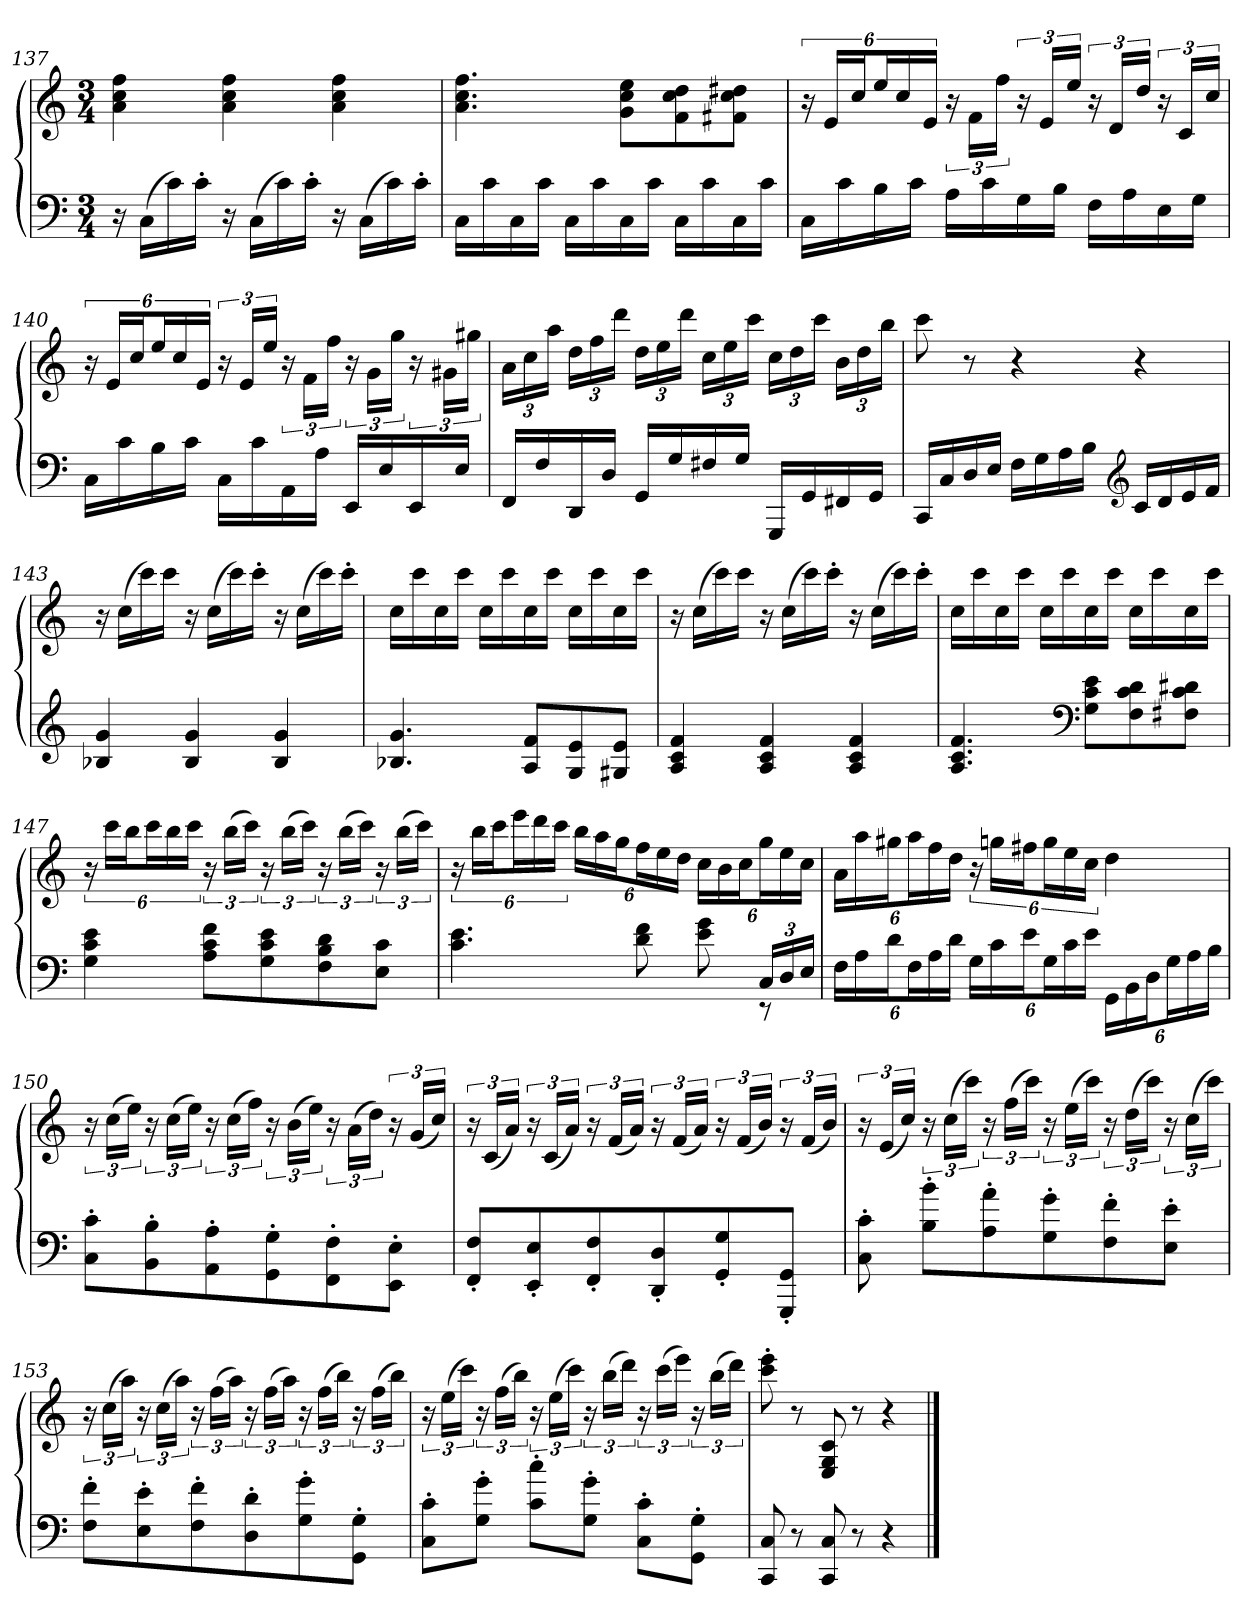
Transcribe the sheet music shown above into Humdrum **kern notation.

**kern	**kern
*part1	*part1
*staff2	*staff1
*clefF4	*clefG2
*k[]	*k[]
*M3/4	*M3/4
=137	=137
16r	4a 4cc 4ff
(16CLL	.
16c)	.
16c'JJ	.
16r	4a 4cc 4ff
(16CLL	.
16c)	.
16c'JJ	.
16r	4a 4cc 4ff
(16CLL	.
16c)	.
16c'JJ	.
=138	=138
16CLL	4.a 4.cc 4.ff
16c	.
16C	.
16cJJ	.
16CLL	.
16c	.
16C	8g 8cc 8eeL
16cJJ	.
16CLL	8f 8cc 8dd
16c	.
16C	8f#X 8cc 8dd#XJ
16cJJ	.
=139	=139
16CLL	24r
.	24eLL
16c	.
.	24ccJ
16B	24eeL
.	24cc
16cJJ	.
.	24eJJ
16ALL	24r
.	24fLL
16c	.
.	24ffJJ
16G	24r
.	24eLL
16BJJ	.
.	24eeJJ
16FLL	24r
.	24dLL
16A	.
.	24ddJJ
16E	24r
.	24cLL
16GJJ	.
.	24ccJJ
=140	=140
16CLL	24r
.	24eLL
16c	.
.	24ccJ
16B	24eeL
.	24cc
16cJJ	.
.	24eJJ
16CLL	24r
.	24eLL
16c	.
.	24eeJJ
16AA	24r
.	24fLL
16AJJ	.
.	24ffJJ
16EELL	24r
.	24gLL
16E	.
.	24ggJJ
16EE	24r
.	24g#XLL
16EJJ	.
.	24gg#XJJ
=141	=141
16FFLL	24aLL
.	24cc
16F	.
.	24aaJJ
16DD	24ddLL
.	24ff
16DJJ	.
.	24dddJJ
16GGLL	24ddLL
.	24ee
16G	.
.	24dddJJ
16F#X	24ccLL
.	24ee
16GJJ	.
.	24cccJJ
16GGGLL	24ccLL
.	24dd
16GG	.
.	24cccJJ
16FF#X	24bLL
.	24dd
16GGJJ	.
.	24bbJJ
=142	=142
16CCLL	8ccc
16C	.
16D	8r
16EJJ	.
16FLL	4r
16G	.
16A	.
16BJJ	.
*clefG2	*
16cLL	4r
16d	.
16e	.
16fJJ	.
=143	=143
4B-X 4g	16r
.	(16ccLL
.	16ccc)
.	16cccJJ
4B- 4g	16r
.	(16ccLL
.	16ccc)
.	16ccc'JJ
4B- 4g	16r
.	(16ccLL
.	16ccc)
.	16ccc'JJ
=144	=144
4.B-X 4.g	16ccLL
.	16ccc
.	16cc
.	16cccJJ
.	16ccLL
.	16ccc
8A 8fL	16cc
.	16cccJJ
8G 8e	16ccLL
.	16ccc
8G#X 8eJ	16cc
.	16cccJJ
=145	=145
4A 4c 4f	16r
.	(16ccLL
.	16ccc)
.	16cccJJ
4A 4c 4f	16r
.	(16ccLL
.	16ccc)
.	16ccc'JJ
4A 4c 4f	16r
.	(16ccLL
.	16ccc)
.	16ccc'JJ
=146	=146
4.A 4.c 4.f	16ccLL
.	16ccc
.	16cc
.	16cccJJ
.	16ccLL
.	16ccc
*clefF4	*
8G 8c 8eL	16cc
.	16cccJJ
8F 8c 8d	16ccLL
.	16ccc
8F#X 8c 8d#XJ	16cc
.	16cccJJ
=147	=147
4G 4c 4e	24r
.	24cccLL
.	24bbJ
.	24cccL
.	24bb
.	24cccJJ
8A 8c 8fL	24r
.	(24bbLL
.	24cccJJ)
8G 8c 8e	24r
.	(24bbLL
.	24cccJJ)
8F 8B 8d	24r
.	(24bbLL
.	24cccJJ)
8E 8cJ	24r
.	(24bbLL
.	24cccJJ)
=148	=148
*^	*
4.c 4.e	2ryy	24r
.	.	24bbLL
.	.	24cccJ
.	.	24eeeL
.	.	24ddd
.	.	24cccJJ
.	.	24bbLL
.	.	24aa
.	.	24ggJ
8d 8f	.	24ffL
.	.	24ee
.	.	24ddJJ
8e 8g	8ryy	24ccLL
.	.	24b
.	.	24ccJ
24CLL	8r	24ggL
24D	.	24ee
24EJJ	.	24ccJJ
*v	*v	*
=149	=149
24FLL	24aLL
24A	24aa
24dJ	24gg#XJ
24FL	24aaL
24A	24ff
24dJJ	24ddJJ
24GLL	24r
24c	24ggnLL
24eJ	24ff#XJ
24GL	24ggL
24c	24ee
24eJJ	24ccJJ
24GGLL	4dd
24BB	.
24DJ	.
24GL	.
24A	.
24BJJ	.
=150	=150
8C' 8c'L	24r
.	(24ccLL
.	24eeJJ)
8BB' 8B'	24r
.	(24ccLL
.	24eeJJ)
8AA' 8A'	24r
.	(24ccLL
.	24ffJJ)
8GG' 8G'	24r
.	(24bLL
.	24eeJJ)
8FF' 8F'	24r
.	(24aLL
.	24ddJJ)
8EE' 8E'J	24r
.	(24gLL
.	24ccJJ)
=151	=151
8FF' 8F'L	24r
.	(24cLL
.	24aJJ)
8EE' 8E'	24r
.	(24cLL
.	24aJJ)
8FF' 8F'	24r
.	(24fLL
.	24aJJ)
8DD' 8D'	24r
.	(24fLL
.	24aJJ)
8GG' 8G'	24r
.	(24fLL
.	24bJJ)
8GGG' 8GG'J	24r
.	(24fLL
.	24bJJ)
=152	=152
8C' 8c'	24r
.	(24eLL
.	24ccJJ)
8B' 8b'L	24r
.	(24ccLL
.	24cccJJ)
8A' 8a'	24r
.	(24ffLL
.	24cccJJ)
8G' 8g'	24r
.	(24eeLL
.	24cccJJ)
8F' 8f'	24r
.	(24ddLL
.	24cccJJ)
8E' 8e'J	24r
.	(24ccLL
.	24cccJJ)
=153	=153
8F' 8f'L	24r
.	(24ccLL
.	24aaJJ)
8E' 8e'	24r
.	(24ccLL
.	24aaJJ)
8F' 8f'	24r
.	(24ffLL
.	24aaJJ)
8D' 8d'	24r
.	(24ffLL
.	24aaJJ)
8G' 8g'	24r
.	(24ffLL
.	24bbJJ)
8GG' 8G'J	24r
.	(24ffLL
.	24bbJJ)
=154	=154
8C' 8c'L	24r
.	(24eeLL
.	24cccJJ)
8G' 8g'J	24r
.	(24ffLL
.	24bbJJ)
8c' 8cc'L	24r
.	(24eeLL
.	24cccJJ)
8G' 8g'J	24r
.	(24bbLL
.	24dddJJ)
8C' 8c'L	24r
.	(24cccLL
.	24eeeJJ)
8GG' 8G'J	24r
.	(24bbLL
.	24dddJJ)
=155	=155
8CC 8C	8ccc' 8eee'
8r	8r
8CC 8C	8E 8G 8c
8r	8r
4r	4r
==	==
*-	*-
